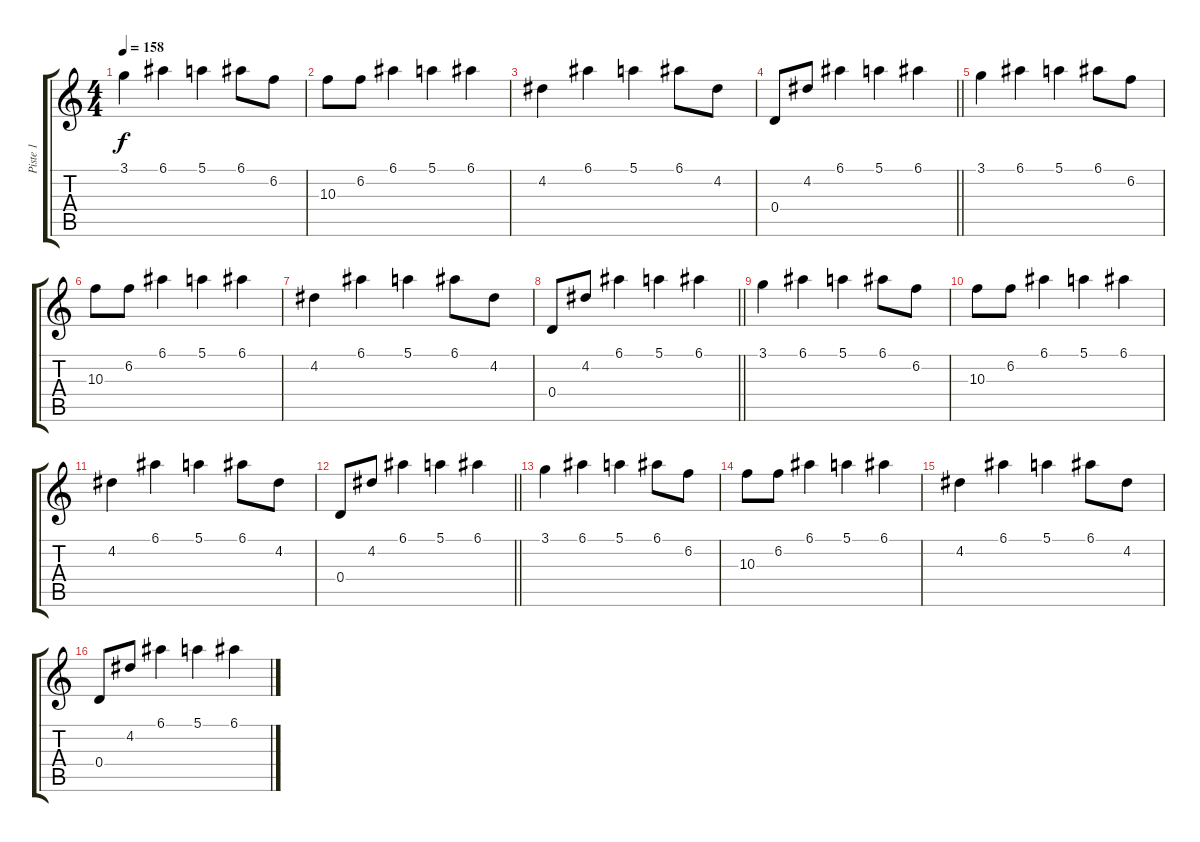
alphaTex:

\track ("Piste 1" "Piste 1") {instrument overdrivenguitar}
\staff {score tabs}
\tuning (E4 B3 G3 D3 A2 E2) {hide}
\ts (4 4)
\tempo 158
\clef g2
\ks c
3.1.4{dy f} 6.1.4 5.1.4 6.1.8 6.2.8 |
10.3.8 6.2.8 6.1.4 5.1.4 6.1.4 |
4.2.4 6.1.4 5.1.4 6.1.8 4.2.8 |
\barLineRight lightlight
0.4.8 4.2.8 6.1.4 5.1.4 6.1.4 |
3.1.4 6.1.4 5.1.4 6.1.8 6.2.8 |
10.3.8 6.2.8 6.1.4 5.1.4 6.1.4 |
4.2.4 6.1.4 5.1.4 6.1.8 4.2.8 |
\barLineRight lightlight
0.4.8 4.2.8 6.1.4 5.1.4 6.1.4 |
3.1.4 6.1.4 5.1.4 6.1.8 6.2.8 |
10.3.8 6.2.8 6.1.4 5.1.4 6.1.4 |
4.2.4 6.1.4 5.1.4 6.1.8 4.2.8 |
\barLineRight lightlight
0.4.8 4.2.8 6.1.4 5.1.4 6.1.4 |
3.1.4 6.1.4 5.1.4 6.1.8 6.2.8 |
10.3.8 6.2.8 6.1.4 5.1.4 6.1.4 |
4.2.4 6.1.4 5.1.4 6.1.8 4.2.8 |
0.4.8 4.2.8 6.1.4 5.1.4 6.1.4
